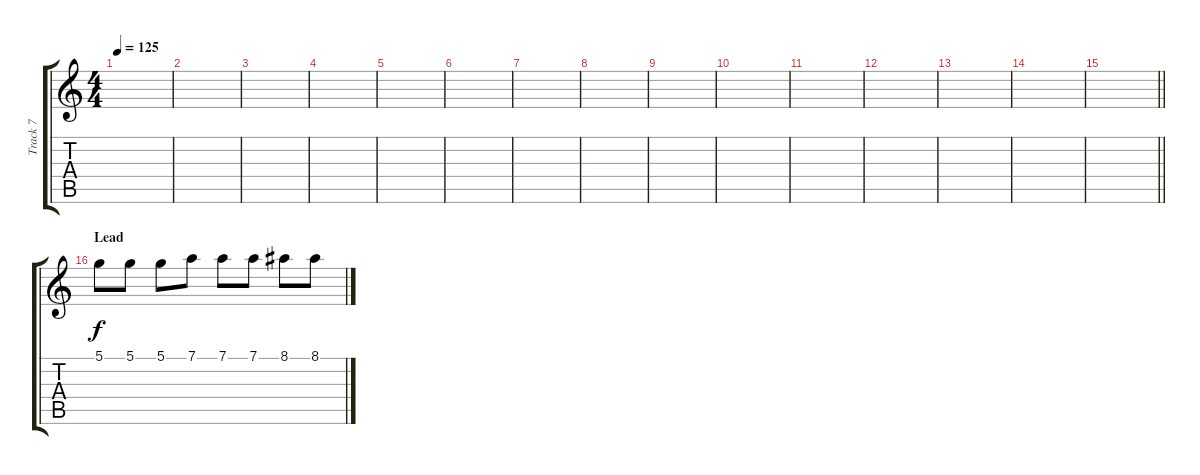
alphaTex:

\track ("Track 7" "Track 7") {instrument distortionguitar}
\staff {score tabs}
\tuning (D4 A3 F3 C3 G2 C2) {hide}
\ts (4 4)
\tempo 125
\clef g2
\ks c
|
|
|
|
|
|
|
|
|
|
|
|
|
|
\barLineRight lightlight
|
\section ("" "Lead")
5.1.8 5.1.8 5.1.8 7.1.8 7.1.8 7.1.8 8.1.8 8.1.8
